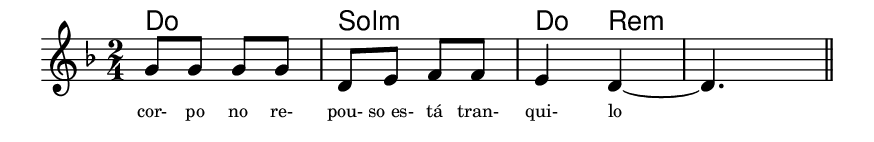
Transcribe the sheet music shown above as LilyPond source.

\version "2.20.0"
#(set! paper-alist (cons '("linha" . (cons (* 148 mm) (* 24 mm))) paper-alist))

\paper {
  #(set-paper-size "linha")
  ragged-right = ##f
}

\language "portugues"


harmonia = \chordmode {
    \key re \minor
    \time 2/4
    %\partial 8
%harmonia
    do2 sol:m do4 re:m re:m
%/harmonia
}
melodia = \fixed do' {
    \key re \minor
    \time 2/4
    %\partial 8
%recitação
    sol8 sol sol sol
    re mi fa fa
    mi4 re~
    re4.
    \bar "||"
%/recitação
}
letra = \lyricmode {
    \teeny
    cor- po no re- pou- so_es- tá tran- qui- lo
    %\tweak self-alignment-X #1  \markup{aten-}
    %\tweak self-alignment-X #-1 \markup{\bold{dei}-me por pie-}
    %\tweak self-alignment-X #-1 \markup{\bold{da}de e escu-}
    %\tweak self-alignment-X #-1 \markup{\bold{tai} minha ora-}
    %\tweak self-alignment-X #-1 \markup{\bold{ção!}}
}

\book {
  \paper {
      indent = 0\mm
      scoreTitleMarkup = \markup {
          \with-color #red
          \fromproperty #'header:piece
      }
  }
  \header {
    %piece = "Ant."
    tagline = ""
  }
  \score {
    <<
      \new ChordNames {
        \set chordChanges = ##t
        \set noChordSymbol = ""
        \harmonia
      }
      \new Voice = "canto" { \melodia }
      \new Lyrics \lyricsto "canto" \letra
    >>
  }
}